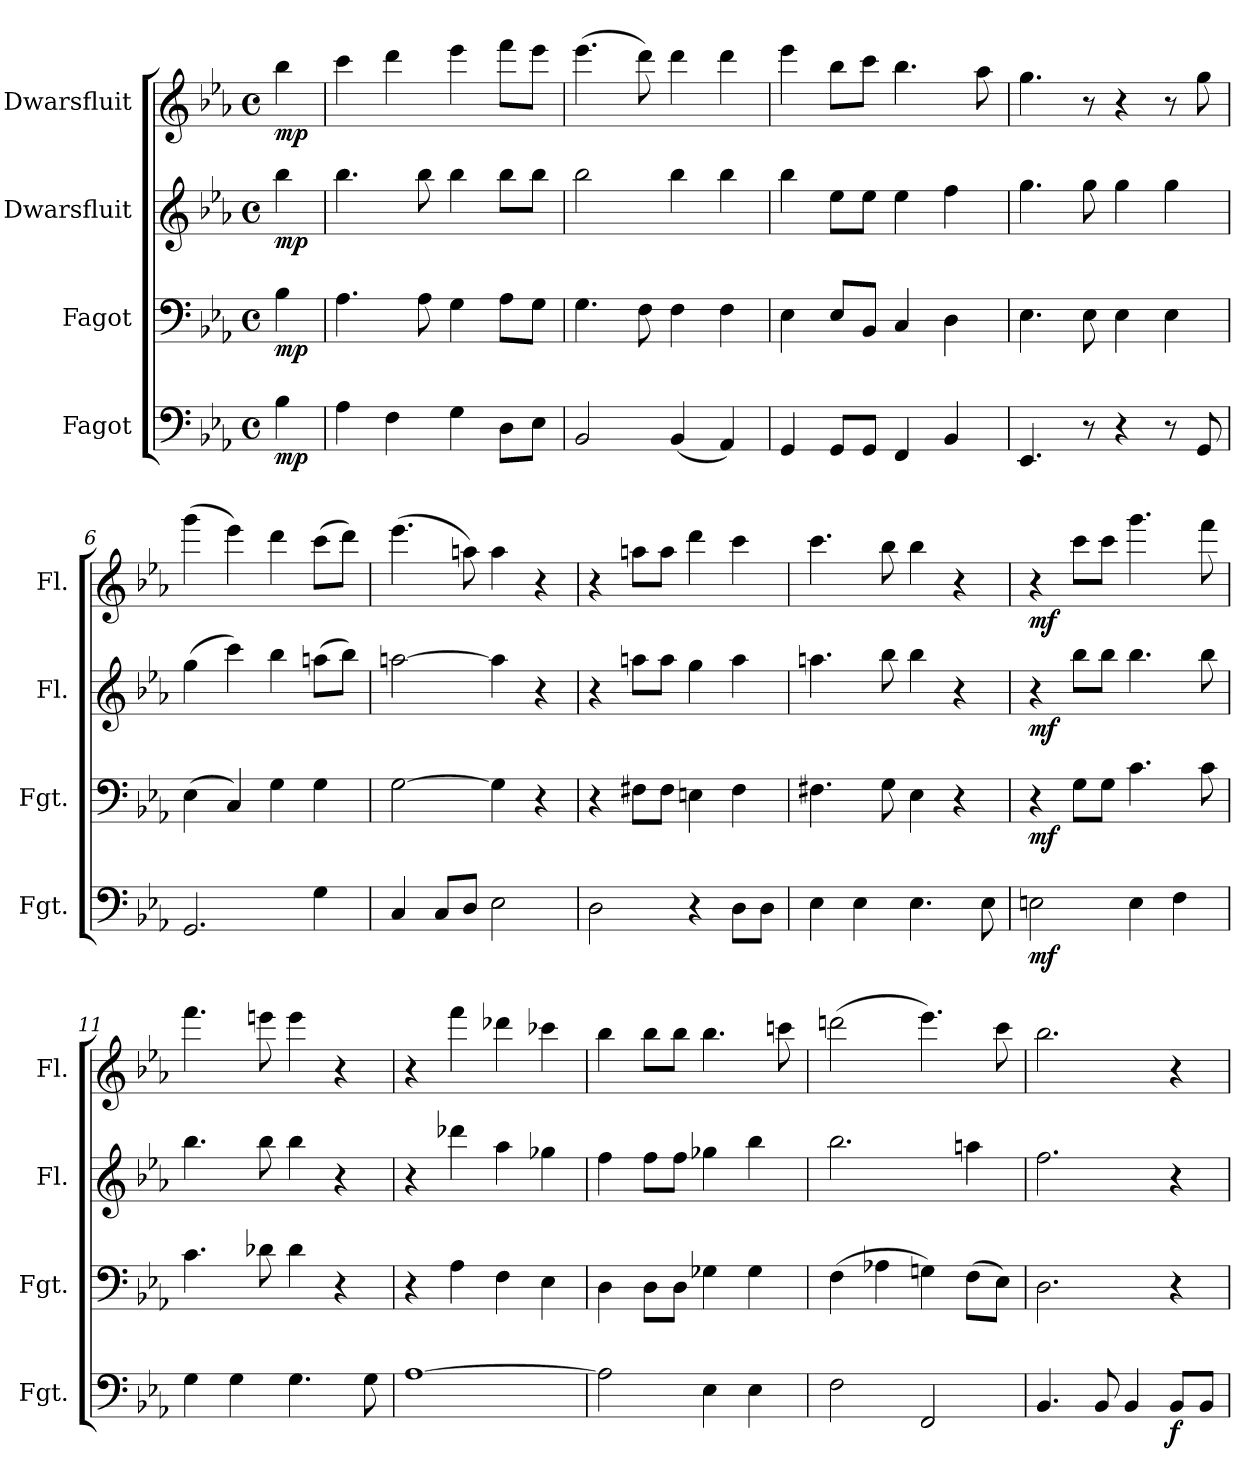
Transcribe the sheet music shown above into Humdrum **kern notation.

**kern	**dynam	**kern	**dynam	**kern	**dynam	**kern	**dynam
*part4	*part4	*part3	*part3	*part2	*part2	*part1	*part1
*staff4	*staff4	*staff3	*staff3	*staff2	*staff2	*staff1	*staff1
*I"Fagot	*	*I"Fagot	*	*I"Dwarsfluit	*	*I"Dwarsfluit	*
*I'Fgt.	*	*I'Fgt.	*	*I'Fl.	*	*I'Fl.	*
*clefF4	*	*clefF4	*	*clefG2	*	*clefG2	*
*k[b-e-a-]	*	*k[b-e-a-]	*	*k[b-e-a-]	*	*k[b-e-a-]	*
*M4/4	*	*M4/4	*	*M4/4	*	*M4/4	*
*met(c)	*	*met(c)	*	*met(c)	*	*met(c)	*
*MM92	*	*MM92	*	*MM92	*	*MM92	*
=1	=1	=1	=1	=1	=1	=1	=1
!	!LO:DY:b	!	!LO:DY:b	!	!LO:DY:b	!	!LO:DY:b
4B-\	mp	4B-\	mp	4bb-\	mp	4bb-\	mp
=2	=2	=2	=2	=2	=2	=2	=2
4A-\	.	4.A-\	.	4.bb-\	.	4ccc\	.
4F\	.	.	.	.	.	4ddd\	.
.	.	8A-\	.	8bb-\	.	.	.
4G\	.	4G\	.	4bb-\	.	4eee-\	.
8D\L	.	8A-\L	.	8bb-\L	.	8fff\L	.
8E-\J	.	8G\J	.	8bb-\J	.	8eee-\J	.
=3	=3	=3	=3	=3	=3	=3	=3
2BB-/	.	4.G\	.	2bb-\	.	(4.eee-\	.
.	.	8F\	.	.	.	8ddd\)	.
(4BB-/	.	4F\	.	4bb-\	.	4ddd\	.
4AA-/)	.	4F\	.	4bb-\	.	4ddd\	.
=4	=4	=4	=4	=4	=4	=4	=4
4GG/	.	4E-\	.	4bb-\	.	4eee-\	.
8GG/L	.	8E-/L	.	8ee-\L	.	8bb-\L	.
8GG/J	.	8BB-/J	.	8ee-\J	.	8ccc\J	.
4FF/	.	4C/	.	4ee-\	.	4.bb-\	.
4BB-/	.	4D\	.	4ff\	.	.	.
.	.	.	.	.	.	8aa-\	.
=5	=5	=5	=5	=5	=5	=5	=5
4.EE-/	.	4.E-\	.	4.gg\	.	4.gg\	.
8r	.	8E-\	.	8gg\	.	8r	.
4r	.	4E-\	.	4gg\	.	4r	.
8r	.	4E-\	.	4gg\	.	8r	.
8GG/	.	.	.	.	.	8gg\	.
=6	=6	=6	=6	=6	=6	=6	=6
2.GG/	.	(4E-\	.	(4gg\	.	(4ggg\	.
.	.	4C/)	.	4ccc\)	.	4eee-\)	.
.	.	4G\	.	4bb-\	.	4ddd\	.
4G\	.	4G\	.	(8aan\L	.	(8ccc\L	.
.	.	.	.	8bb-\J)	.	8ddd\J)	.
=7	=7	=7	=7	=7	=7	=7	=7
4C/	.	[2G\	.	[2aan\	.	(4.eee-\	.
8C/L	.	.	.	.	.	.	.
8D/J	.	.	.	.	.	8aan\)	.
2E-\	.	4G\]	.	4aa\]	.	4aa\	.
.	.	4r	.	4r	.	4r	.
!!LO:LB:g=z
=8	=8	=8	=8	=8	=8	=8	=8
2D\	.	4r	.	4r	.	4r	.
.	.	8F#X\L	.	8aan\L	.	8aan\L	.
.	.	8F#\J	.	8aa\J	.	8aa\J	.
4r	.	4En\	.	4gg\	.	4ddd\	.
8D\L	.	4F#\	.	4aa\	.	4ccc\	.
8D\J	.	.	.	.	.	.	.
=9	=9	=9	=9	=9	=9	=9	=9
4E-\	.	4.F#X\	.	4.aan\	.	4.ccc\	.
4E-\	.	.	.	.	.	.	.
.	.	8G\	.	8bb-\	.	8bb-\	.
4.E-\	.	4E-\	.	4bb-\	.	4bb-\	.
.	.	4r	.	4r	.	4r	.
8E-\	.	.	.	.	.	.	.
=10	=10	=10	=10	=10	=10	=10	=10
!	!LO:DY:b	!	!LO:DY:b	!	!LO:DY:b	!	!LO:DY:b
2En\	mf	4r	mf	4r	mf	4r	mf
.	.	8G\L	.	8bb-\L	.	8ccc\L	.
.	.	8G\J	.	8bb-\J	.	8ccc\J	.
4E\	.	4.c\	.	4.bb-\	.	4.ggg\	.
4F\	.	.	.	.	.	.	.
.	.	8c\	.	8bb-\	.	8fff\	.
=11	=11	=11	=11	=11	=11	=11	=11
4G\	.	4.c\	.	4.bb-\	.	4.fff\	.
4G\	.	.	.	.	.	.	.
.	.	8d-X\	.	8bb-\	.	8eeen\	.
4.G\	.	4d-\	.	4bb-\	.	4eee\	.
.	.	4r	.	4r	.	4r	.
8G\	.	.	.	.	.	.	.
=12	=12	=12	=12	=12	=12	=12	=12
[1A-	.	4r	.	4r	.	4r	.
.	.	4A-\	.	4ddd-X\	.	4fff\	.
.	.	4F\	.	4aa-\	.	4ddd-X\	.
.	.	4E-\	.	4gg-X\	.	4ccc-X\	.
=13	=13	=13	=13	=13	=13	=13	=13
2A-\]	.	4D\	.	4ff\	.	4bb-\	.
.	.	8D\L	.	8ff\L	.	8bb-\L	.
.	.	8D\J	.	8ff\J	.	8bb-\J	.
4E-\	.	4G-X\	.	4gg-X\	.	4.bb-\	.
4E-\	.	4G-\	.	4bb-\	.	.	.
.	.	.	.	.	.	8cccn\	.
!!LO:LB:g=z
=14	=14	=14	=14	=14	=14	=14	=14
2F\	.	(4F\	.	2.bb-\	.	(2dddn\	.
.	.	4A-X\	.	.	.	.	.
2FF/	.	4Gn\)	.	.	.	4.eee-\)	.
.	.	(8F\L	.	4aan\	.	.	.
.	.	8E-\J)	.	.	.	8ccc\	.
=15	=15	=15	=15	=15	=15	=15	=15
4.BB-/	.	2.D\	.	2.ff\	.	2.bb-\	.
8BB-/	.	.	.	.	.	.	.
4BB-/	.	.	.	.	.	.	.
!	!LO:DY:b	!	!	!	!	!	!
8BB-/L	f	4r	.	4r	.	4r	.
8BB-/J	.	.	.	.	.	.	.
=	=	=	=	=	=	=	=
*-	*-	*-	*-	*-	*-	*-	*-
